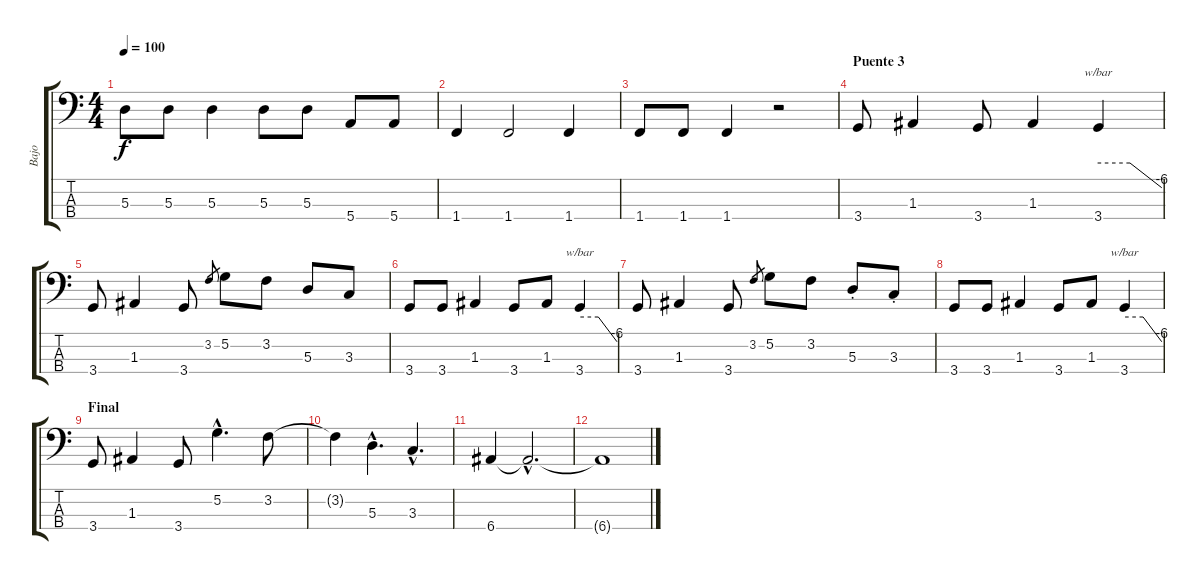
\track ("Bajo" "Bajo") {instrument electricbasspick}
\staff {score tabs}
\tuning (G2 D2 A1 E1) {hide}
\ts (4 4)
\tempo 100
\clef f4
\ks c
5.3.8{dy f} 5.3.8 5.3.4 5.3.8 5.3.8 5.4.8 5.4.8 |
1.4.4 1.4.2 1.4.4 |
1.4.8 1.4.8 1.4.4 r.2 |
\section ("" "Puente 3")
3.4.8 1.3.4 3.4.8 1.3.4 3.4.4{tbe (custom default 0 0 30 0 60 -24)} |
3.4.8 1.3.4 3.4.8 3.2.8{gr} 5.2.8 3.2.8 5.3.8 3.3.8 |
3.4.8 3.4.8 1.3.4 3.4.8 1.3.8 3.4.4{tbe (custom default 0 0 30 0 60 -24)} |
3.4.8 1.3.4 3.4.8 3.2.8{gr} 5.2.8 3.2.8 5.3{st}.8 3.3{st}.8 |
3.4.8 3.4.8 1.3.4 3.4.8 1.3.8 3.4.4{tbe (custom default 0 0 30 0 60 -24)} |
\section ("" "Final")
3.4.8 1.3.4 3.4.8 5.2{hac}.4{d} 3.2.8 |
3.2{t}.4 5.3{hac}.4{d} 3.3{hac}.4{d} |
6.4.4 6.4{hac t}.2{d volume 0} |
6.4{t}.1
